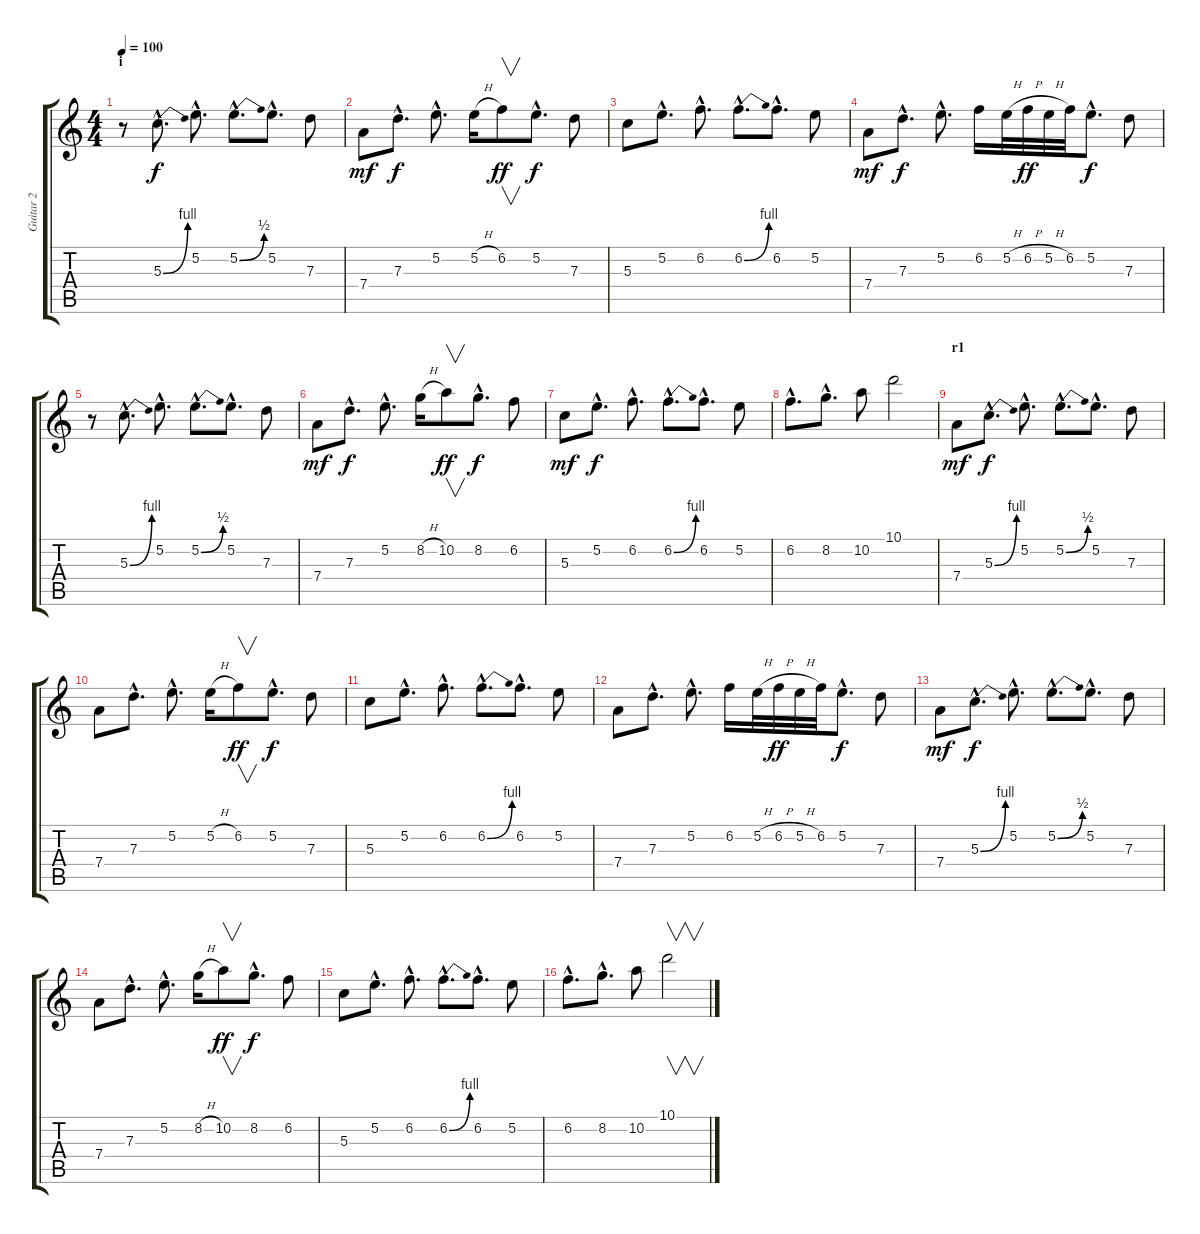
\track ("Guitar 2" "Guitar 2") {instrument distortionguitar}
\staff {score tabs}
\tuning (E4 B3 G3 D3 A2 E2) {hide}
\ts (4 4)
\section ("" "i")
\tempo 100
\clef g2
\ks c
r.8{dy f instrument distortionguitar} 5.3{be (bend 0 0 60 4) hac}.8{d} 5.2{hac}.8{d} 5.2{be (bend 0 0 60 2) hac}.8{d} 5.2{hac}.8{d} 7.3.8 |
7.4.8{dy mf} 7.3{hac}.8{d dy f} 5.2{hac}.8{d} 5.2{h}.16 6.2.8{v dy ff} 5.2{hac}.8{d dy f} 7.3.8 |
5.3.8 5.2{hac}.8{d} 6.2{hac}.8{d} 6.2{be (bend 0 0 60 4) hac}.8{d} 6.2{hac}.8{d} 5.2.8 |
7.4.8{dy mf} 7.3{hac}.8{d dy f} 5.2{hac}.8{d} 6.2.16 5.2{h}.32 6.2{h}.32{dy ff} 5.2{h}.32 6.2.32 5.2{hac}.8{d dy f} 7.3.8 |
r.8 5.3{be (bend 0 0 60 4) hac}.8{d} 5.2{hac}.8{d} 5.2{be (bend 0 0 60 2) hac}.8{d} 5.2{hac}.8{d} 7.3.8 |
7.4.8{dy mf} 7.3{hac}.8{d dy f} 5.2{hac}.8{d} 8.2{h}.16 10.2.8{v dy ff} 8.2{hac}.8{d dy f} 6.2.8 |
5.3.8{dy mf} 5.2{hac}.8{d dy f} 6.2{hac}.8{d} 6.2{be (bend 0 0 60 4) hac}.8{d} 6.2{hac}.8{d} 5.2.8 |
6.2{hac}.8{d} 8.2{hac}.8{d} 10.2.8 10.1.2 |
\section ("" "r1")
7.4.8{dy mf} 5.3{be (bend 0 0 60 4) hac}.8{d dy f} 5.2{hac}.8{d} 5.2{be (bend 0 0 60 2) hac}.8{d} 5.2{hac}.8{d} 7.3.8 |
7.4.8 7.3{hac}.8{d} 5.2{hac}.8{d} 5.2{h}.16 6.2.8{v dy ff} 5.2{hac}.8{d dy f} 7.3.8 |
5.3.8 5.2{hac}.8{d} 6.2{hac}.8{d} 6.2{be (bend 0 0 60 4) hac}.8{d} 6.2{hac}.8{d} 5.2.8 |
7.4.8 7.3{hac}.8{d} 5.2{hac}.8{d} 6.2.16 5.2{h}.32 6.2{h}.32{dy ff} 5.2{h}.32 6.2.32 5.2{hac}.8{d dy f} 7.3.8 |
7.4.8{dy mf} 5.3{be (bend 0 0 60 4) hac}.8{d dy f} 5.2{hac}.8{d} 5.2{be (bend 0 0 60 2) hac}.8{d} 5.2{hac}.8{d} 7.3.8 |
7.4.8 7.3{hac}.8{d} 5.2{hac}.8{d} 8.2{h}.16 10.2.8{v dy ff} 8.2{hac}.8{d dy f} 6.2.8 |
5.3.8 5.2{hac}.8{d} 6.2{hac}.8{d} 6.2{be (bend 0 0 60 4) hac}.8{d} 6.2{hac}.8{d} 5.2.8 |
6.2{hac}.8{d} 8.2{hac}.8{d} 10.2.8 10.1.2{v}
